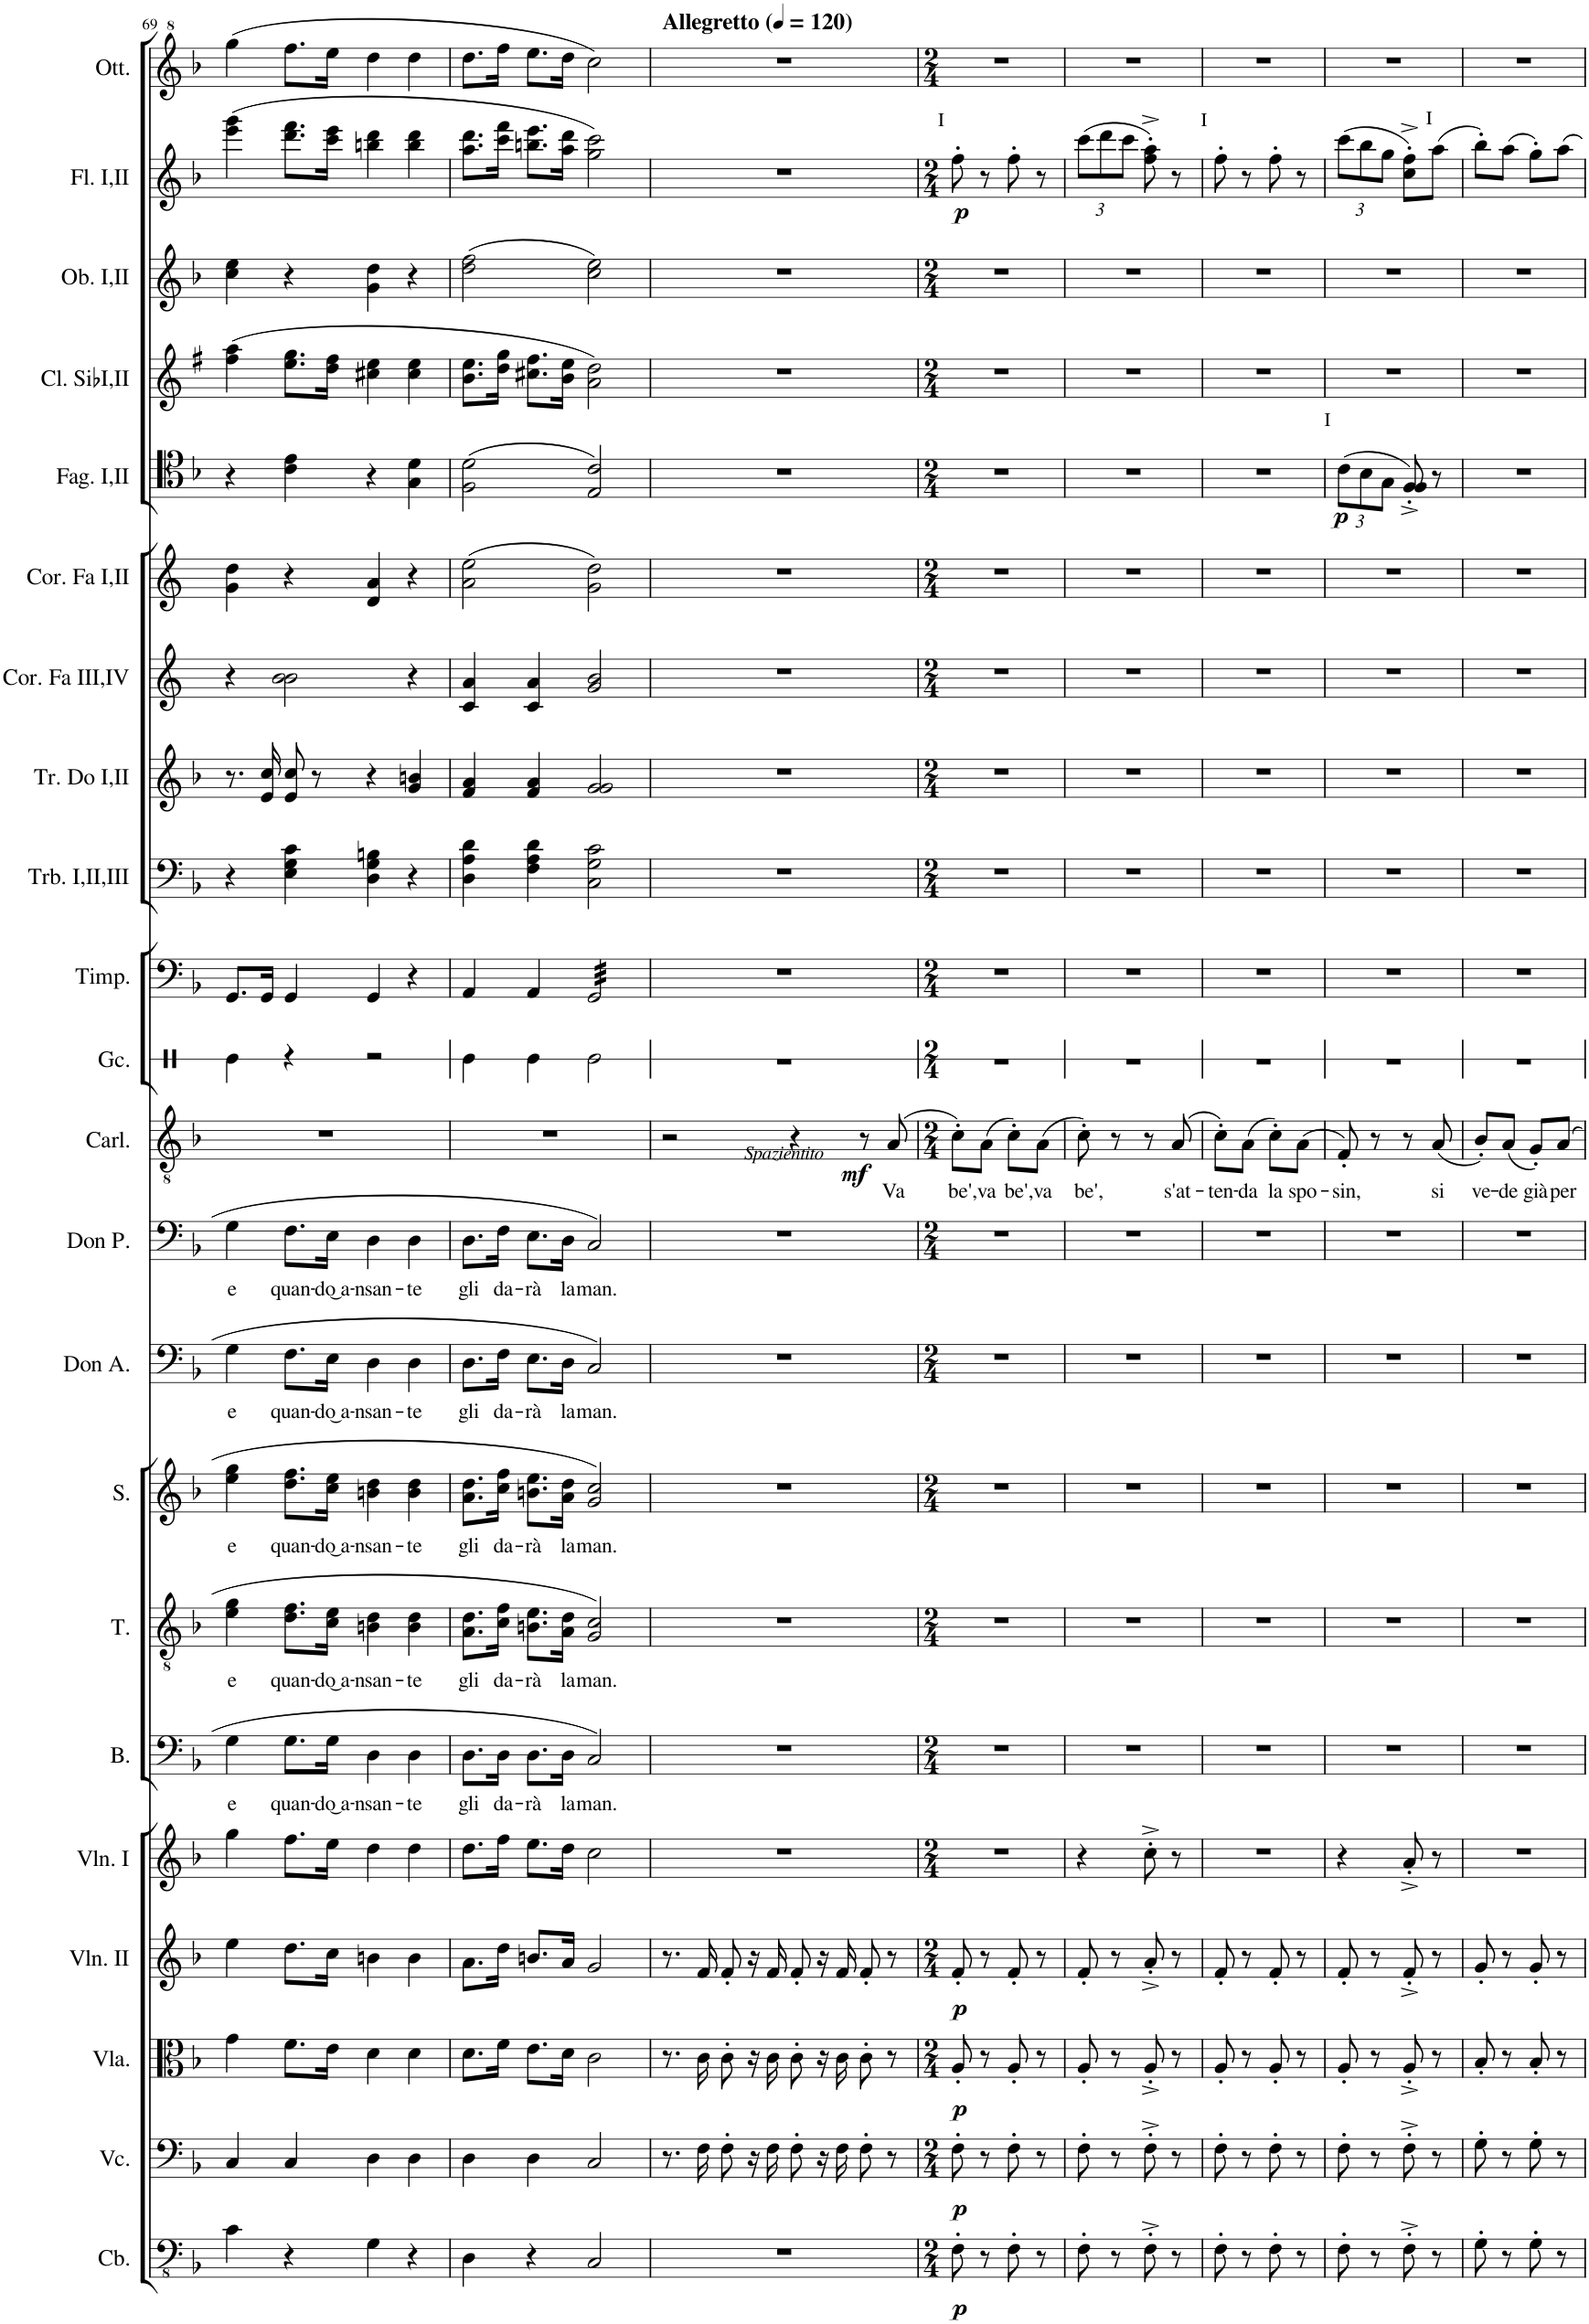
**kern	**dynam	**kern	**dynam	**kern	**dynam	**kern	**dynam	**kern	**kern	**text	**kern	**text	**kern	**text	**kern	**text	**kern	**text	**kern	**text	**dynam	**kern	**kern	**kern	**kern	**kern	**kern	**dynam	**kern	**kern	**kern	**dynam	**kern
*part21	*part21	*part20	*part20	*part19	*part19	*part18	*part18	*part17	*part16	*part16	*part15	*part15	*part14	*part14	*part13	*part13	*part12	*part12	*part11	*part11	*part11	*part10	*part9	*part8	*part7	*part6	*part5	*part5	*part4	*part3	*part2	*part2	*part1
*staff21	*staff21	*staff20	*staff20	*staff19	*staff19	*staff18	*staff18	*staff17	*staff16	*staff16	*staff15	*staff15	*staff14	*staff14	*staff13	*staff13	*staff12	*staff12	*staff11	*staff11	*staff11	*staff10	*staff9	*staff8	*staff7	*staff6	*staff5	*staff5	*staff4	*staff3	*staff2	*staff2	*staff1
*I"Cb.	*	*I"Vc.	*	*I"Vla.	*	*I"Vln. II	*	*I"Vln. I	*I"B.	*	*I"T.	*	*I"S.	*	*I"Don Alfonso	*	*I"Don Pasquale	*	*I"Carluccio	*	*	*I"Timp.	*I"Trb. I,II,III	*I"Tr. Do I,II	*I"Cor. Fa III,IV	*I"Cor. Fa I,II	*I"Fag. I,II	*	*I"Cl. Sib I,II	*I"Ob. I,II	*I"Fl. I,II	*	*I"Ott.
*I'Cb.	*	*I'Vc.	*	*I'Vla.	*	*I'Vln. II	*	*I'Vln. I	*I'B.	*	*I'T.	*	*I'S.	*	*I'Don A.	*	*I'Don P.	*	*I'Carl.	*	*	*I'Timp.	*I'Trb. I,II,III	*I'Tr. Do I,II	*I'Cor. Fa III,IV	*I'Cor. Fa I,II	*I'Fag. I,II	*	*I'Cl. SibI,II	*I'Ob. I,II	*I'Fl. I,II	*	*I'Ott.
!!LO:PB:g=z
*clefFv4	*	*clefF4	*	*clefC3	*	*clefG2	*	*clefG2	*clefF4	*	*clefGv2	*	*clefG2	*	*clefF4	*	*clefF4	*	*clefGv2	*	*	*clefF4	*clefF4	*clefG2	*clefG2	*clefG2	*clefC4	*	*clefG2	*clefG2	*clefG2	*	*clefG^2
*	*	*	*	*	*	*	*	*	*	*	*	*	*	*	*	*	*	*	*	*	*	*	*	*	*Trd4c7	*Trd4c7	*	*	*Trd1c2	*	*	*	*
*k[b-]	*	*k[b-]	*	*k[b-]	*	*k[b-]	*	*k[b-]	*k[b-]	*	*k[b-]	*	*k[b-]	*	*k[b-]	*	*k[b-]	*	*k[b-]	*	*	*k[b-]	*k[b-]	*k[b-]	*k[]	*k[]	*k[b-]	*	*k[f#]	*k[b-]	*k[b-]	*	*k[b-]
*M4/4	*	*M4/4	*	*M4/4	*	*M4/4	*	*M4/4	*M4/4	*	*M4/4	*	*M4/4	*	*M4/4	*	*M4/4	*	*M4/4	*	*	*M4/4	*M4/4	*M4/4	*M4/4	*M4/4	*M4/4	*	*M4/4	*M4/4	*M4/4	*	*M4/4
=69	=69	=69	=69	=69	=69	=69	=69	=69	=69	=69	=69	=69	=69	=69	=69	=69	=69	=69	=69	=69	=69	=69	=69	=69	=69	=69	=69	=69	=69	=69	=69	=69	=69
!	!	!	!	!	!	!	!	!	!	!LO:LY:b	!	!LO:LY:b	!	!LO:LY:b	!	!LO:LY:b	!	!LO:LY:b	!	!	!	!	!	!	!	!	!	!	!	!	!	!	!
4C\	.	4C/	.	4g\	.	4ee\	.	4gg\	4G\	e	4e\ 4g\	e	4ee\ 4gg\	e	4G\	e	4G\	e	1r	.	.	8.GG/L	4r	8.r	4r	4g\ 4dd\	4r	.	(4ff#\ 4aa\	4cc\ 4ee\	(4eee\ 4ggg\	.	(4ggg\
.	.	.	.	.	.	.	.	.	.	.	.	.	.	.	.	.	.	.	.	.	.	16GG/Jk	.	16e/ 16cc/	.	.	.	.	.	.	.	.	.
!	!	!	!	!	!	!	!	!	!	!LO:LY:b	!	!LO:LY:b	!	!LO:LY:b	!	!LO:LY:b	!	!LO:LY:b	!	!	!	!	!	!	!	!	!	!	!	!	!	!	!
4r	.	4C/	.	8.f\L	.	8.dd\L	.	8.ff\L	8.G\L	quan-	8.d\ 8.f\L	quan-	8.dd\ 8.ff\L	quan-	8.F\L	quan-	8.F\L	quan-	.	.	.	4GG/	4E\ 4G\ 4c\	8e/ 8cc/	2b\ 2b\	4r	4c\ 4e\	.	8.ee\ 8.gg\L	4r	8.ddd\ 8.fff\L	.	8.fff\L
.	.	.	.	.	.	.	.	.	.	.	.	.	.	.	.	.	.	.	.	.	.	.	.	8r	.	.	.	.	.	.	.	.	.
!	!	!	!	!	!	!	!	!	!	!LO:LY:b	!	!LO:LY:b	!	!LO:LY:b	!	!LO:LY:b	!	!LO:LY:b	!	!	!	!	!	!	!	!	!	!	!	!	!	!	!
.	.	.	.	16e\Jk	.	16cc\Jk	.	16ee\Jk	16G\Jk	-do͜ a-	16c\ 16e\Jk	-do͜ a-	16cc\ 16ee\Jk	-do͜ a-	16E\Jk	-do͜ a-	16E\Jk	-do͜ a-	.	.	.	.	.	.	.	.	.	.	16dd\ 16ff#\Jk	.	16ccc\ 16eee\Jk	.	16eee\Jk
!	!	!	!	!	!	!	!	!	!	!LO:LY:b	!	!LO:LY:b	!	!LO:LY:b	!	!LO:LY:b	!	!LO:LY:b	!	!	!	!	!	!	!	!	!	!	!	!	!	!	!
4GG\	.	4D\	.	4d\	.	4bn\	.	4dd\	4D\	-nsan-	4Bn\ 4d\	-nsan-	4bn\ 4dd\	-nsan-	4D\	-nsan-	4D\	-nsan-	.	.	.	4GG/	4D\ 4G\ 4Bn\	4r	.	4d/ 4a/	4r	.	4cc#X\ 4ee\	4g\ 4dd\	4bbn\ 4ddd\	.	4ddd\
!	!	!	!	!	!	!	!	!	!	!LO:LY:b	!	!LO:LY:b	!	!LO:LY:b	!	!LO:LY:b	!	!LO:LY:b	!	!	!	!	!	!	!	!	!	!	!	!	!	!	!
4r	.	4D\	.	4d\	.	4b\	.	4dd\	4D\	-te	4B\ 4d\	-te	4b\ 4dd\	-te	4D\	-te	4D\	-te	.	.	.	4r	4r	4g/ 4bn/	4r	4r	4G\ 4d\	.	4cc#\ 4ee\	4r	4bb\ 4ddd\	.	4ddd\
=70	=70	=70	=70	=70	=70	=70	=70	=70	=70	=70	=70	=70	=70	=70	=70	=70	=70	=70	=70	=70	=70	=70	=70	=70	=70	=70	=70	=70	=70	=70	=70	=70	=70
!	!	!	!	!	!	!	!	!	!	!LO:LY:b	!	!LO:LY:b	!	!LO:LY:b	!	!LO:LY:b	!	!LO:LY:b	!	!	!	!	!	!	!	!	!	!	!	!	!	!	!
4DD\	.	4D\	.	8.d\L	.	8.a\L	.	8.dd\L	8.D\L	gli	8.A\ 8.d\L	gli	8.a\ 8.dd\L	gli	8.D\L	gli	8.D\L	gli	1r	.	.	4AA/	4D\ 4A\ 4d\	4f/ 4a/	4c/ 4a/	(2a\ 2ee\	(2F\ 2d\	.	8.b\ 8.ee\L	(2dd\ 2ff\	8.aa\ 8.ddd\L	.	8.ddd\L
!	!	!	!	!	!	!	!	!	!	!LO:LY:b	!	!LO:LY:b	!	!LO:LY:b	!	!LO:LY:b	!	!LO:LY:b	!	!	!	!	!	!	!	!	!	!	!	!	!	!	!
.	.	.	.	16f\Jk	.	16dd\Jk	.	16ff\Jk	16D\Jk	da-	16c\ 16f\Jk	da-	16cc\ 16ff\Jk	da-	16F\Jk	da-	16F\Jk	da-	.	.	.	.	.	.	.	.	.	.	16dd\ 16gg\Jk	.	16ccc\ 16fff\Jk	.	16fff\Jk
!	!	!	!	!	!	!	!	!	!	!LO:LY:b	!	!LO:LY:b	!	!LO:LY:b	!	!LO:LY:b	!	!LO:LY:b	!	!	!	!	!	!	!	!	!	!	!	!	!	!	!
4r	.	4D\	.	8.e\L	.	8.bn/L	.	8.ee\L	8.D\L	-rà	8.Bn\ 8.e\L	-rà	8.bn\ 8.ee\L	-rà	8.E\L	-rà	8.E\L	-rà	.	.	.	4AA/	4F\ 4A\ 4d\	4f/ 4a/	4c/ 4a/	.	.	.	8.cc#X\ 8.ff#\L	.	8.bbn\ 8.eee\L	.	8.eee\L
!	!	!	!	!	!	!	!	!	!	!LO:LY:b	!	!LO:LY:b	!	!LO:LY:b	!	!LO:LY:b	!	!LO:LY:b	!	!	!	!	!	!	!	!	!	!	!	!	!	!	!
.	.	.	.	16d\Jk	.	16a/Jk	.	16dd\Jk	16D\Jk	la	16A\ 16d\Jk	la	16a\ 16dd\Jk	la	16D\Jk	la	16D\Jk	la	.	.	.	.	.	.	.	.	.	.	16b\ 16ee\Jk	.	16aa\ 16ddd\Jk	.	16ddd\Jk
!	!	!	!	!	!	!	!	!	!	!LO:LY:b	!	!LO:LY:b	!	!LO:LY:b	!	!LO:LY:b	!	!LO:LY:b	!	!	!	!	!	!	!	!	!	!	!	!	!	!	!
*	*	*	*	*	*	*	*	*	*	*	*	*	*	*	*	*	*	*	*	*	*	*tremolo	*	*	*	*	*	*	*	*	*	*	*
2CC/	.	2C/	.	2c\	.	2g/	.	2cc\	2C/	man.	2G/ 2c/	man.	2g/ 2cc/	man.	2C/	man.	2C/	man.	.	.	.	32GG/LLL	2C\ 2G\ 2c\	2g/ 2g/	2g/ 2b/	2g\ 2dd\)	2E/ 2c/)	.	2a\ 2dd\)	2cc\ 2ee\)	2gg\ 2ccc\)	.	2ccc\)
.	.	.	.	.	.	.	.	.	.	.	.	.	.	.	.	.	.	.	.	.	.	32GG/	.	.	.	.	.	.	.	.	.	.	.
.	.	.	.	.	.	.	.	.	.	.	.	.	.	.	.	.	.	.	.	.	.	32GG/	.	.	.	.	.	.	.	.	.	.	.
.	.	.	.	.	.	.	.	.	.	.	.	.	.	.	.	.	.	.	.	.	.	32GG/	.	.	.	.	.	.	.	.	.	.	.
.	.	.	.	.	.	.	.	.	.	.	.	.	.	.	.	.	.	.	.	.	.	32GG/	.	.	.	.	.	.	.	.	.	.	.
.	.	.	.	.	.	.	.	.	.	.	.	.	.	.	.	.	.	.	.	.	.	32GG/	.	.	.	.	.	.	.	.	.	.	.
.	.	.	.	.	.	.	.	.	.	.	.	.	.	.	.	.	.	.	.	.	.	32GG/	.	.	.	.	.	.	.	.	.	.	.
.	.	.	.	.	.	.	.	.	.	.	.	.	.	.	.	.	.	.	.	.	.	32GG/	.	.	.	.	.	.	.	.	.	.	.
.	.	.	.	.	.	.	.	.	.	.	.	.	.	.	.	.	.	.	.	.	.	32GG/	.	.	.	.	.	.	.	.	.	.	.
.	.	.	.	.	.	.	.	.	.	.	.	.	.	.	.	.	.	.	.	.	.	32GG/	.	.	.	.	.	.	.	.	.	.	.
.	.	.	.	.	.	.	.	.	.	.	.	.	.	.	.	.	.	.	.	.	.	32GG/	.	.	.	.	.	.	.	.	.	.	.
.	.	.	.	.	.	.	.	.	.	.	.	.	.	.	.	.	.	.	.	.	.	32GG/	.	.	.	.	.	.	.	.	.	.	.
.	.	.	.	.	.	.	.	.	.	.	.	.	.	.	.	.	.	.	.	.	.	32GG/	.	.	.	.	.	.	.	.	.	.	.
.	.	.	.	.	.	.	.	.	.	.	.	.	.	.	.	.	.	.	.	.	.	32GG/	.	.	.	.	.	.	.	.	.	.	.
.	.	.	.	.	.	.	.	.	.	.	.	.	.	.	.	.	.	.	.	.	.	32GG/	.	.	.	.	.	.	.	.	.	.	.
.	.	.	.	.	.	.	.	.	.	.	.	.	.	.	.	.	.	.	.	.	.	32GG/JJJ	.	.	.	.	.	.	.	.	.	.	.
*	*	*	*	*	*	*	*	*	*	*	*	*	*	*	*	*	*	*	*	*	*	*Xtremolo	*	*	*	*	*	*	*	*	*	*	*
=71	=71	=71	=71	=71	=71	=71	=71	=71	=71	=71	=71	=71	=71	=71	=71	=71	=71	=71	=71	=71	=71	=71	=71	=71	=71	=71	=71	=71	=71	=71	=71	=71	=71
*	*	*	*	*	*	*	*	*	*	*	*	*	*	*	*	*	*	*	*	*	*	*	*	*	*	*	*	*	*	*	*	*	*MM120
!	!	!	!	!	!	!	!	!	!	!	!	!	!	!	!	!	!	!	!	!	!	!	!	!	!	!	!	!	!	!	!	!	!LO:TX:a:B:t=Allegretto
1r	.	8.r	.	8.r	.	8.r	.	1r	1r	.	1r	.	1r	.	1r	.	1r	.	2r	.	.	1r	1r	1r	1r	1r	1r	.	1r	1r	1r	.	1r
.	.	16F\	.	16c\	.	16f/	.	.	.	.	.	.	.	.	.	.	.	.	.	.	.	.	.	.	.	.	.	.	.	.	.	.	.
.	.	8F'\	.	8c'\	.	8f'/	.	.	.	.	.	.	.	.	.	.	.	.	.	.	.	.	.	.	.	.	.	.	.	.	.	.	.
.	.	16r	.	16r	.	16r	.	.	.	.	.	.	.	.	.	.	.	.	.	.	.	.	.	.	.	.	.	.	.	.	.	.	.
.	.	16F\	.	16c\	.	16f/	.	.	.	.	.	.	.	.	.	.	.	.	.	.	.	.	.	.	.	.	.	.	.	.	.	.	.
!	!	!	!	!	!	!	!	!	!	!	!	!	!	!	!	!	!	!	!LO:TX:a:i:t=Spazientito	!	!	!	!	!	!	!	!	!	!	!	!	!	!
.	.	8F'\	.	8c'\	.	8f'/	.	.	.	.	.	.	.	.	.	.	.	.	4r	.	.	.	.	.	.	.	.	.	.	.	.	.	.
.	.	16r	.	16r	.	16r	.	.	.	.	.	.	.	.	.	.	.	.	.	.	.	.	.	.	.	.	.	.	.	.	.	.	.
.	.	16F\	.	16c\	.	16f/	.	.	.	.	.	.	.	.	.	.	.	.	.	.	.	.	.	.	.	.	.	.	.	.	.	.	.
!	!	!	!	!	!	!	!	!	!	!	!	!	!	!	!	!	!	!	!	!	!LO:DY:b	!	!	!	!	!	!	!	!	!	!	!	!
.	.	8F'\	.	8c'\	.	8f'/	.	.	.	.	.	.	.	.	.	.	.	.	8r	.	mf	.	.	.	.	.	.	.	.	.	.	.	.
!	!	!	!	!	!	!	!	!	!	!	!	!	!	!	!	!	!	!	!	!LO:LY:b	!	!	!	!	!	!	!	!	!	!	!	!	!
.	.	8r	.	8r	.	8r	.	.	.	.	.	.	.	.	.	.	.	.	(8A/	Va	.	.	.	.	.	.	.	.	.	.	.	.	.
=72	=72	=72	=72	=72	=72	=72	=72	=72	=72	=72	=72	=72	=72	=72	=72	=72	=72	=72	=72	=72	=72	=72	=72	=72	=72	=72	=72	=72	=72	=72	=72	=72	=72
*M2/4	*	*M2/4	*	*M2/4	*	*M2/4	*	*M2/4	*M2/4	*	*M2/4	*	*M2/4	*	*M2/4	*	*M2/4	*	*M2/4	*	*	*M2/4	*M2/4	*M2/4	*M2/4	*M2/4	*M2/4	*	*M2/4	*M2/4	*M2/4	*	*M2/4
!	!	!	!	!	!	!	!	!	!	!	!	!	!	!	!	!	!	!	!	!	!	!	!	!	!	!	!	!	!	!	!LO:TX:a:t=I	!	!
!	!LO:DY:b	!	!LO:DY:b	!	!LO:DY:b	!	!LO:DY:b	!	!	!	!	!	!	!	!	!	!	!	!	!LO:LY:b	!	!	!	!	!	!	!	!	!	!	!	!LO:DY:b	!
8FF'\	p	8F'\	p	8A'/	p	8f'/	p	2r	2r	.	2r	.	2r	.	2r	.	2r	.	8c'\L)	be',	.	2r	2r	2r	2r	2r	2r	.	2r	2r	8ff'\	p	2r
!	!	!	!	!	!	!	!	!	!	!	!	!	!	!	!	!	!	!	!	!LO:LY:b	!	!	!	!	!	!	!	!	!	!	!	!	!
8r	.	8r	.	8r	.	8r	.	.	.	.	.	.	.	.	.	.	.	.	(8A\J	va	.	.	.	.	.	.	.	.	.	.	8r	.	.
!	!	!	!	!	!	!	!	!	!	!	!	!	!	!	!	!	!	!	!	!LO:LY:b	!	!	!	!	!	!	!	!	!	!	!	!	!
8FF'\	.	8F'\	.	8A'/	.	8f'/	.	.	.	.	.	.	.	.	.	.	.	.	8c'\L)	be',	.	.	.	.	.	.	.	.	.	.	8ff'\	.	.
!	!	!	!	!	!	!	!	!	!	!	!	!	!	!	!	!	!	!	!	!LO:LY:b	!	!	!	!	!	!	!	!	!	!	!	!	!
8r	.	8r	.	8r	.	8r	.	.	.	.	.	.	.	.	.	.	.	.	(8A\J	va	.	.	.	.	.	.	.	.	.	.	8r	.	.
=73	=73	=73	=73	=73	=73	=73	=73	=73	=73	=73	=73	=73	=73	=73	=73	=73	=73	=73	=73	=73	=73	=73	=73	=73	=73	=73	=73	=73	=73	=73	=73	=73	=73
!	!	!	!	!	!	!	!	!	!	!	!	!	!	!	!	!	!	!	!	!LO:LY:b	!	!	!	!	!	!	!	!	!	!	!	!	!
*	*	*	*	*	*	*	*	*	*	*	*	*	*	*	*	*	*	*	*	*	*	*	*	*	*	*	*	*	*	*	*Xbrackettup	*	*
8FF'\	.	8F'\	.	8A'/	.	8f'/	.	4r	2r	.	2r	.	2r	.	2r	.	2r	.	8c'\)	be',	.	2r	2r	2r	2r	2r	2r	.	2r	2r	(12ccc\L	.	2r
.	.	.	.	.	.	.	.	.	.	.	.	.	.	.	.	.	.	.	.	.	.	.	.	.	.	.	.	.	.	.	12ddd\	.	.
8r	.	8r	.	8r	.	8r	.	.	.	.	.	.	.	.	.	.	.	.	8r	.	.	.	.	.	.	.	.	.	.	.	.	.	.
.	.	.	.	.	.	.	.	.	.	.	.	.	.	.	.	.	.	.	.	.	.	.	.	.	.	.	.	.	.	.	12ccc\J	.	.
8FF'^\	.	8F'^\	.	8A'^/	.	8a'^/	.	8cc'^\	.	.	.	.	.	.	.	.	.	.	8r	.	.	.	.	.	.	.	.	.	.	.	8ff\'^ 8aa\'^)	.	.
!	!	!	!	!	!	!	!	!	!	!	!	!	!	!	!	!	!	!	!	!LO:LY:b	!	!	!	!	!	!	!	!	!	!	!	!	!
8r	.	8r	.	8r	.	8r	.	8r	.	.	.	.	.	.	.	.	.	.	(8A/	s'at-	.	.	.	.	.	.	.	.	.	.	8r	.	.
=74	=74	=74	=74	=74	=74	=74	=74	=74	=74	=74	=74	=74	=74	=74	=74	=74	=74	=74	=74	=74	=74	=74	=74	=74	=74	=74	=74	=74	=74	=74	=74	=74	=74
!	!	!	!	!	!	!	!	!	!	!	!	!	!	!	!	!	!	!	!	!	!	!	!	!	!	!	!	!	!	!	!LO:TX:a:t=I	!	!
!	!	!	!	!	!	!	!	!	!	!	!	!	!	!	!	!	!	!	!	!LO:LY:b	!	!	!	!	!	!	!	!	!	!	!	!	!
8FF'\	.	8F'\	.	8A'/	.	8f'/	.	2r	2r	.	2r	.	2r	.	2r	.	2r	.	8c'\L)	-ten-	.	2r	2r	2r	2r	2r	2r	.	2r	2r	8ff'\	.	2r
!	!	!	!	!	!	!	!	!	!	!	!	!	!	!	!	!	!	!	!	!LO:LY:b	!	!	!	!	!	!	!	!	!	!	!	!	!
8r	.	8r	.	8r	.	8r	.	.	.	.	.	.	.	.	.	.	.	.	(8A\J	-da	.	.	.	.	.	.	.	.	.	.	8r	.	.
!	!	!	!	!	!	!	!	!	!	!	!	!	!	!	!	!	!	!	!	!LO:LY:b	!	!	!	!	!	!	!	!	!	!	!	!	!
8FF'\	.	8F'\	.	8A'/	.	8f'/	.	.	.	.	.	.	.	.	.	.	.	.	8c'\L)	la	.	.	.	.	.	.	.	.	.	.	8ff'\	.	.
!	!	!	!	!	!	!	!	!	!	!	!	!	!	!	!	!	!	!	!	!LO:LY:b	!	!	!	!	!	!	!	!	!	!	!	!	!
8r	.	8r	.	8r	.	8r	.	.	.	.	.	.	.	.	.	.	.	.	(8A\J	spo-	.	.	.	.	.	.	.	.	.	.	8r	.	.
=75	=75	=75	=75	=75	=75	=75	=75	=75	=75	=75	=75	=75	=75	=75	=75	=75	=75	=75	=75	=75	=75	=75	=75	=75	=75	=75	=75	=75	=75	=75	=75	=75	=75
!	!	!	!	!	!	!	!	!	!	!	!	!	!	!	!	!	!	!	!	!LO:LY:b	!	!	!	!	!	!	!	!	!	!	!	!	!
*	*	*	*	*	*	*	*	*	*	*	*	*	*	*	*	*	*	*	*	*	*	*	*	*	*	*	*Xbrackettup	*	*	*	*	*	*
!	!	!	!	!	!	!	!	!	!	!	!	!	!	!	!	!	!	!	!	!	!	!	!	!	!	!	!LO:TX:a:t=I	!	!	!	!	!	!
!	!	!	!	!	!	!	!	!	!	!	!	!	!	!	!	!	!	!	!	!	!	!	!	!	!	!	!	!LO:DY:b	!	!	!	!	!
8FF'\	.	8F'\	.	8A'/	.	8f'/	.	4r	2r	.	2r	.	2r	.	2r	.	2r	.	8F'/)	-sin,	.	2r	2r	2r	2r	2r	(12c\L	p	2r	2r	(12ccc\L	.	2r
.	.	.	.	.	.	.	.	.	.	.	.	.	.	.	.	.	.	.	.	.	.	.	.	.	.	.	12B-\	.	.	.	12bb-\	.	.
8r	.	8r	.	8r	.	8r	.	.	.	.	.	.	.	.	.	.	.	.	8r	.	.	.	.	.	.	.	.	.	.	.	.	.	.
.	.	.	.	.	.	.	.	.	.	.	.	.	.	.	.	.	.	.	.	.	.	.	.	.	.	.	12G\J	.	.	.	12gg\J	.	.
8FF'^\	.	8F'^\	.	8A'^/	.	8f'^/	.	8a'^/	.	.	.	.	.	.	.	.	.	.	8r	.	.	.	.	.	.	.	8F/'^ 8F/'^)	.	.	.	8cc\'^ 8ff\'^L)	.	.
!	!	!	!	!	!	!	!	!	!	!	!	!	!	!	!	!	!	!	!	!	!	!	!	!	!	!	!	!	!	!	!LO:TX:a:t=I	!	!
!	!	!	!	!	!	!	!	!	!	!	!	!	!	!	!	!	!	!	!	!LO:LY:b	!	!	!	!	!	!	!	!	!	!	!	!	!
8r	.	8r	.	8r	.	8r	.	8r	.	.	.	.	.	.	.	.	.	.	(8A/	si	.	.	.	.	.	.	8r	.	.	.	(8aa\J	.	.
=76	=76	=76	=76	=76	=76	=76	=76	=76	=76	=76	=76	=76	=76	=76	=76	=76	=76	=76	=76	=76	=76	=76	=76	=76	=76	=76	=76	=76	=76	=76	=76	=76	=76
!	!	!	!	!	!	!	!	!	!	!	!	!	!	!	!	!	!	!	!	!LO:LY:b	!	!	!	!	!	!	!	!	!	!	!	!	!
8GG'\	.	8G'\	.	8B-'/	.	8g'/	.	2r	2r	.	2r	.	2r	.	2r	.	2r	.	8B-'/L)	ve-	.	2r	2r	2r	2r	2r	2r	.	2r	2r	8bb-'\L)	.	2r
!	!	!	!	!	!	!	!	!	!	!	!	!	!	!	!	!	!	!	!	!LO:LY:b	!	!	!	!	!	!	!	!	!	!	!	!	!
8r	.	8r	.	8r	.	8r	.	.	.	.	.	.	.	.	.	.	.	.	(8A/J	-de	.	.	.	.	.	.	.	.	.	.	(8aa\J	.	.
!	!	!	!	!	!	!	!	!	!	!	!	!	!	!	!	!	!	!	!	!LO:LY:b	!	!	!	!	!	!	!	!	!	!	!	!	!
8GG'\	.	8G'\	.	8B-'/	.	8g'/	.	.	.	.	.	.	.	.	.	.	.	.	8G'/L)	già	.	.	.	.	.	.	.	.	.	.	8gg'\L)	.	.
!	!	!	!	!	!	!	!	!	!	!	!	!	!	!	!	!	!	!	!	!LO:LY:b	!	!	!	!	!	!	!	!	!	!	!	!	!
8r	.	8r	.	8r	.	8r	.	.	.	.	.	.	.	.	.	.	.	.	8A/J	per	.	.	.	.	.	.	.	.	.	.	8aa\J	.	.
=	=	=	=	=	=	=	=	=	=	=	=	=	=	=	=	=	=	=	=	=	=	=	=	=	=	=	=	=	=	=	=	=	=
*-	*-	*-	*-	*-	*-	*-	*-	*-	*-	*-	*-	*-	*-	*-	*-	*-	*-	*-	*-	*-	*-	*-	*-	*-	*-	*-	*-	*-	*-	*-	*-	*-	*-
